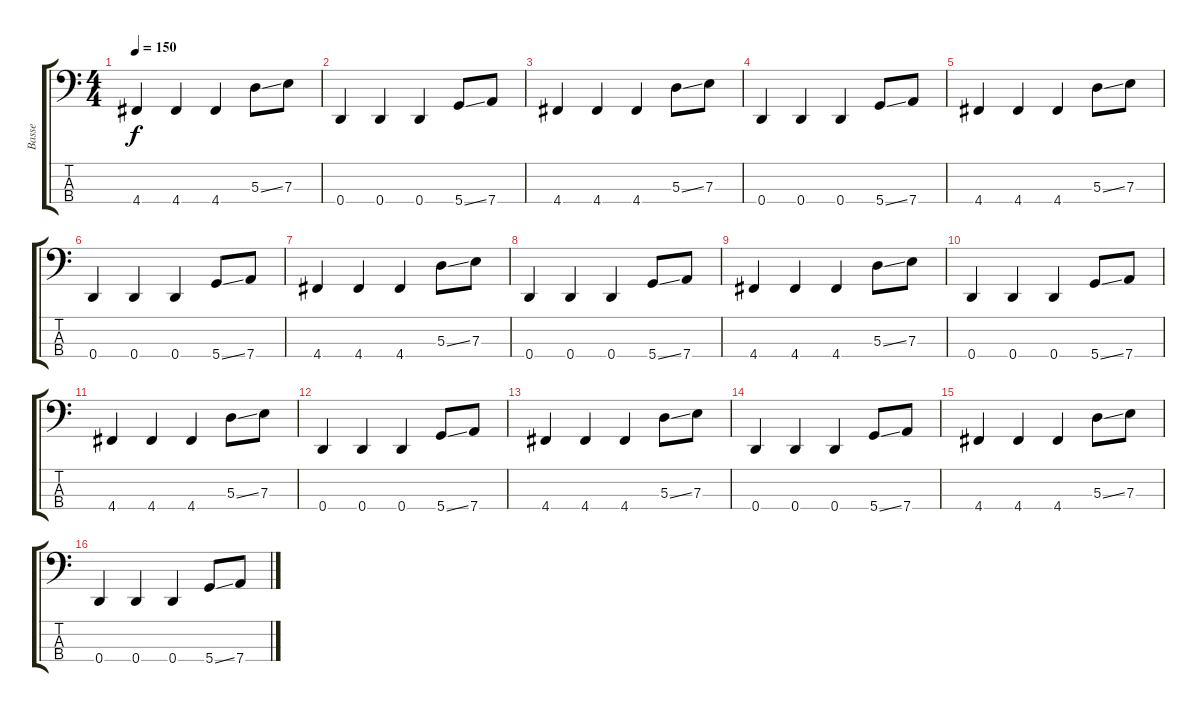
\track ("Basse" "Basse") {instrument electricbasspick}
\staff {score tabs}
\tuning (G2 D2 A1 D1) {hide}
\ts (4 4)
\tempo 150
\clef f4
\ks c
4.4.4{dy f} 4.4.4 4.4.4 5.3{ss}.8 7.3.8 |
0.4.4 0.4.4 0.4.4 5.4{ss}.8 7.4.8 |
4.4.4 4.4.4 4.4.4 5.3{ss}.8 7.3.8 |
0.4.4 0.4.4 0.4.4 5.4{ss}.8 7.4.8 |
4.4.4 4.4.4 4.4.4 5.3{ss}.8 7.3.8 |
0.4.4 0.4.4 0.4.4 5.4{ss}.8 7.4.8 |
4.4.4 4.4.4 4.4.4 5.3{ss}.8 7.3.8 |
0.4.4 0.4.4 0.4.4 5.4{ss}.8 7.4.8 |
4.4.4 4.4.4 4.4.4 5.3{ss}.8 7.3.8 |
\section ("" "")
0.4.4 0.4.4 0.4.4 5.4{ss}.8 7.4.8 |
4.4.4 4.4.4 4.4.4 5.3{ss}.8 7.3.8 |
0.4.4 0.4.4 0.4.4 5.4{ss}.8 7.4.8 |
4.4.4 4.4.4 4.4.4 5.3{ss}.8 7.3.8 |
0.4.4 0.4.4 0.4.4 5.4{ss}.8 7.4.8 |
4.4.4 4.4.4 4.4.4 5.3{ss}.8 7.3.8 |
0.4.4 0.4.4 0.4.4 5.4{ss}.8 7.4.8
